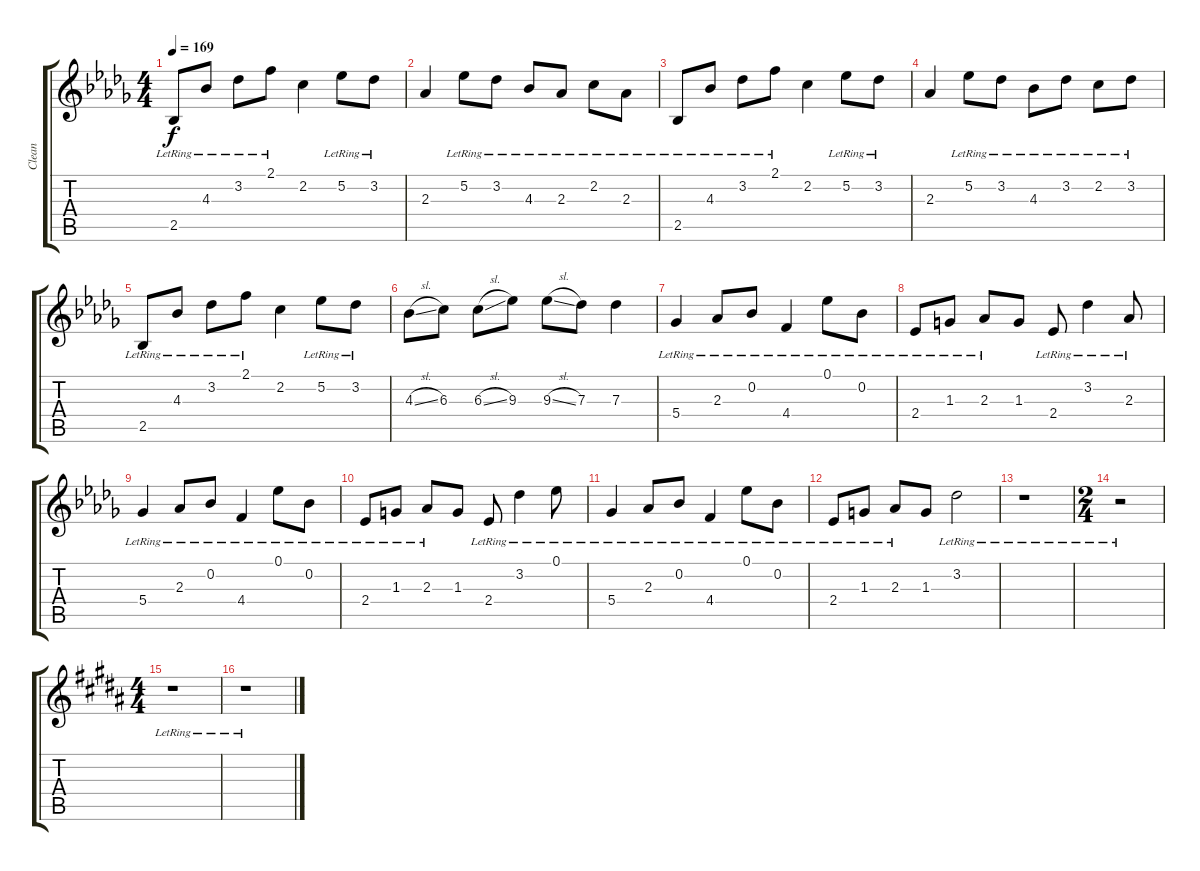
\track ("Clean" "Clean") {instrument acousticguitarsteel}
\staff {score tabs}
\tuning (Eb4 Bb3 Gb3 Db3 Ab2 Eb2) {hide}
\ts (4 4)
\tempo 169
\clef g2
\ks db
2.5{lr}.8{dy f} 4.3{lr}.8 3.2{lr}.8 2.1{lr}.8 2.2.4 5.2{lr}.8 3.2{lr}.8 |
2.3.4 5.2{lr}.8 3.2{lr}.8 4.3{lr}.8 2.3{lr}.8 2.2{lr}.8 2.3{lr}.8 |
2.5{lr}.8 4.3{lr}.8 3.2{lr}.8 2.1{lr}.8 2.2.4 5.2{lr}.8 3.2{lr}.8 |
2.3.4 5.2{lr}.8 3.2{lr}.8 4.3{lr}.8 3.2{lr}.8 2.2{lr}.8 3.2{lr}.8 |
2.5{lr}.8 4.3{lr}.8 3.2{lr}.8 2.1{lr}.8 2.2.4 5.2{lr}.8 3.2{lr}.8 |
4.3{sl}.8 6.3.8 6.3{sl}.8 9.3.8 9.3{sl}.8 7.3.8 7.3.4 |
5.4{lr}.4 2.3{lr}.8 0.2{lr}.8 4.4{lr}.4 0.1{lr}.8 0.2{lr}.8 |
2.4{lr}.8 1.3{lr}.8 2.3{lr}.8 1.3.8 2.4{lr}.8 3.2{lr}.4 2.3{lr}.8 |
5.4{lr}.4 2.3{lr}.8 0.2{lr}.8 4.4{lr}.4 0.1{lr}.8 0.2{lr}.8 |
2.4{lr}.8 1.3{lr}.8 2.3{lr}.8 1.3.8 2.4{lr}.8 3.2{lr}.4 0.1{lr}.8 |
5.4{lr}.4 2.3{lr}.8 0.2{lr}.8 4.4{lr}.4 0.1{lr}.8 0.2{lr}.8 |
2.4{lr}.8 1.3{lr}.8 2.3{lr}.8 1.3.8 3.2{lr}.2 |
r.1 |
\ts (2 4)
r.2 |
\ts (4 4)
\ks b
r.1 |
r.1
